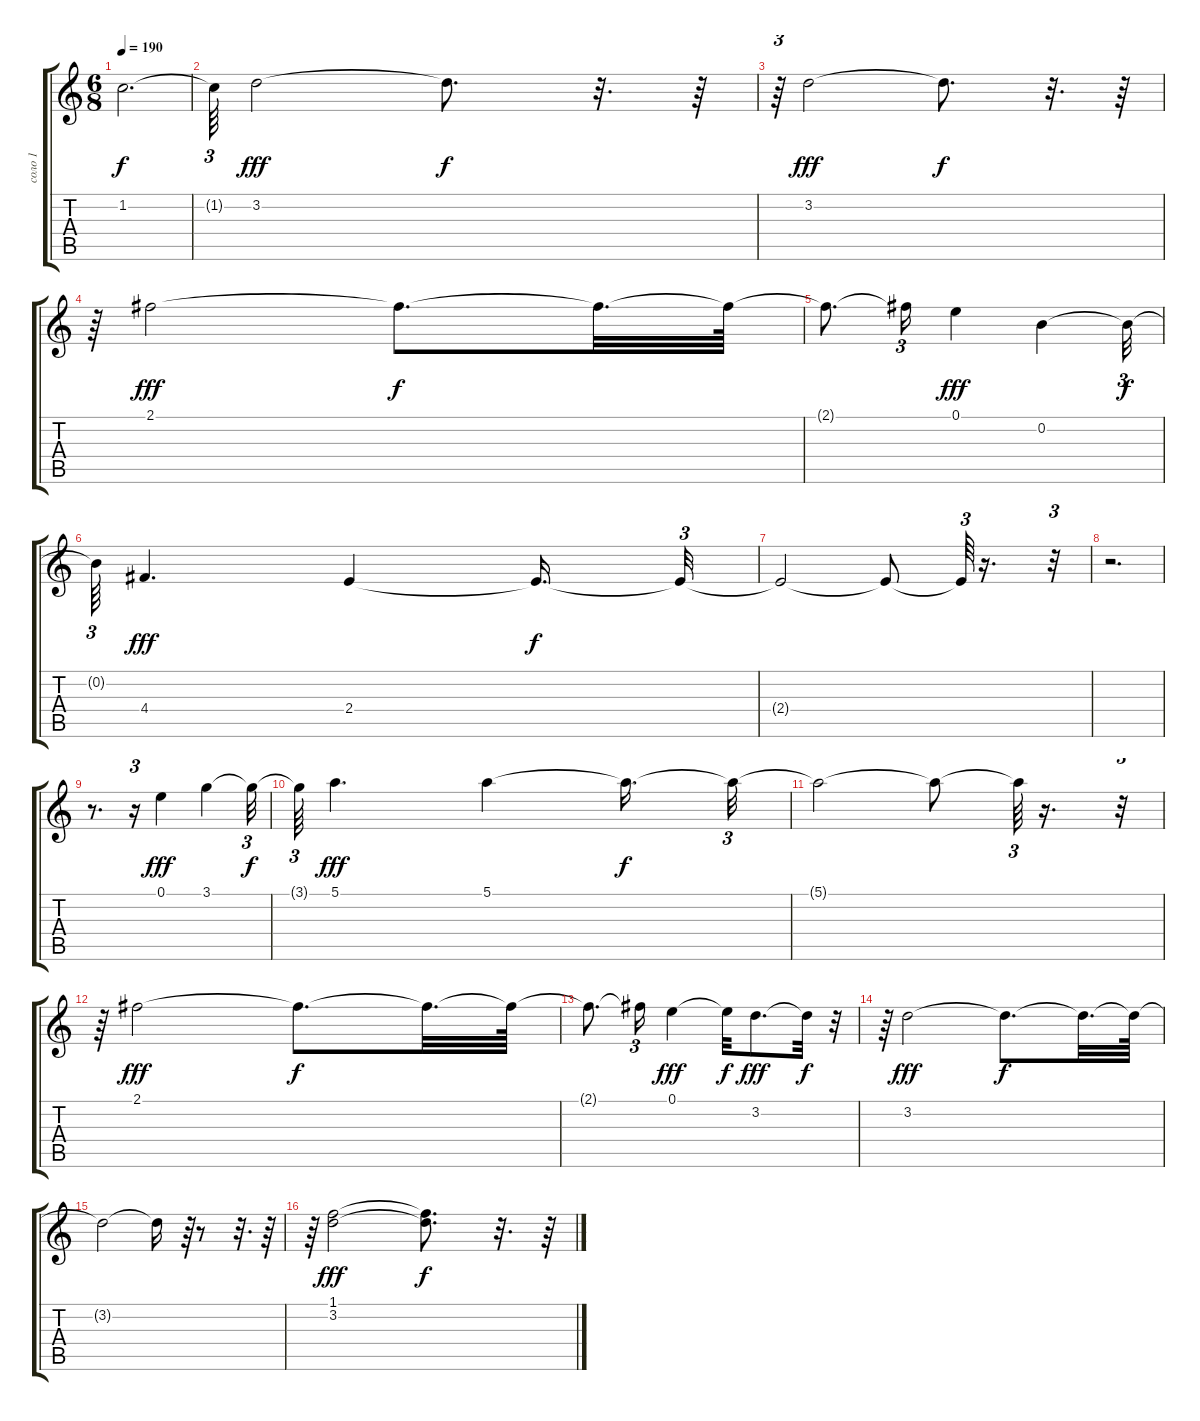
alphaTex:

\track ("соло 1" "соло 1") {instrument acousticguitarsteel}
\staff {score tabs}
\tuning (E4 B3 G3 D3 A2 E2) {hide}
\ts (6 8)
\tempo 190
\clef g2
\ks c
1.2{t}.2{d dy f} |
1.2{t}.64{tu (3 2)} 3.2.2{dy fff} 3.2{t}.8{d dy f} r.32{d} r.64 |
r.64{tu (3 2)} 3.2.2{dy fff} 3.2{t}.8{d dy f} r.32{d} r.64 |
r.64{tu (3 2)} 2.1.2{dy fff} 2.1{t}.8{d dy f} 2.1{t}.32{d} 2.1{t}.64 |
2.1{t}.8{d} 2.1{t}.16{tu (3 2)} 0.1.4{dy fff} 0.2.4 0.2{t}.32{tu (3 2) dy f} |
0.2{t}.64{tu (3 2)} 4.4.4{d dy fff} 2.4.4 2.4{t}.16{d dy f} 2.4{t}.32{tu (3 2)} |
2.4{t}.2 2.4{t}.8 2.4{t}.64{tu (3 2)} r.16{d} r.32{tu (3 2)} |
r.2{d} |
r.8{d} r.16{tu (3 2)} 0.1.4{dy fff} 3.1.4 3.1{t}.32{tu (3 2) dy f} |
3.1{t}.64{tu (3 2)} 5.1.4{d dy fff} 5.1.4 5.1{t}.16{d dy f} 5.1{t}.32{tu (3 2)} |
5.1{t}.2 5.1{t}.8 5.1{t}.64{tu (3 2)} r.16{d} r.32{tu (3 2)} |
r.64{tu (3 2)} 2.1.2{dy fff} 2.1{t}.8{d dy f} 2.1{t}.32{d} 2.1{t}.64 |
2.1{t}.8{d} 2.1{t}.16{tu (3 2)} 0.1.4{dy fff} 0.1{t}.32{dy f} 3.2.8{d dy fff} 3.2{t}.32{dy f} r.32{tu (3 2)} |
r.64{tu (3 2)} 3.2.2{dy fff} 3.2{t}.8{d dy f} 3.2{t}.32{d} 3.2{t}.64 |
3.2{t}.2 3.2{t}.16 r.64{tu (3 2)} r.8 r.32{d} r.64 |
r.64{tu (3 2)} (1.1 3.2).2{dy fff} (1.1{t} 3.2{t}).8{d dy f} r.32{d} r.64
